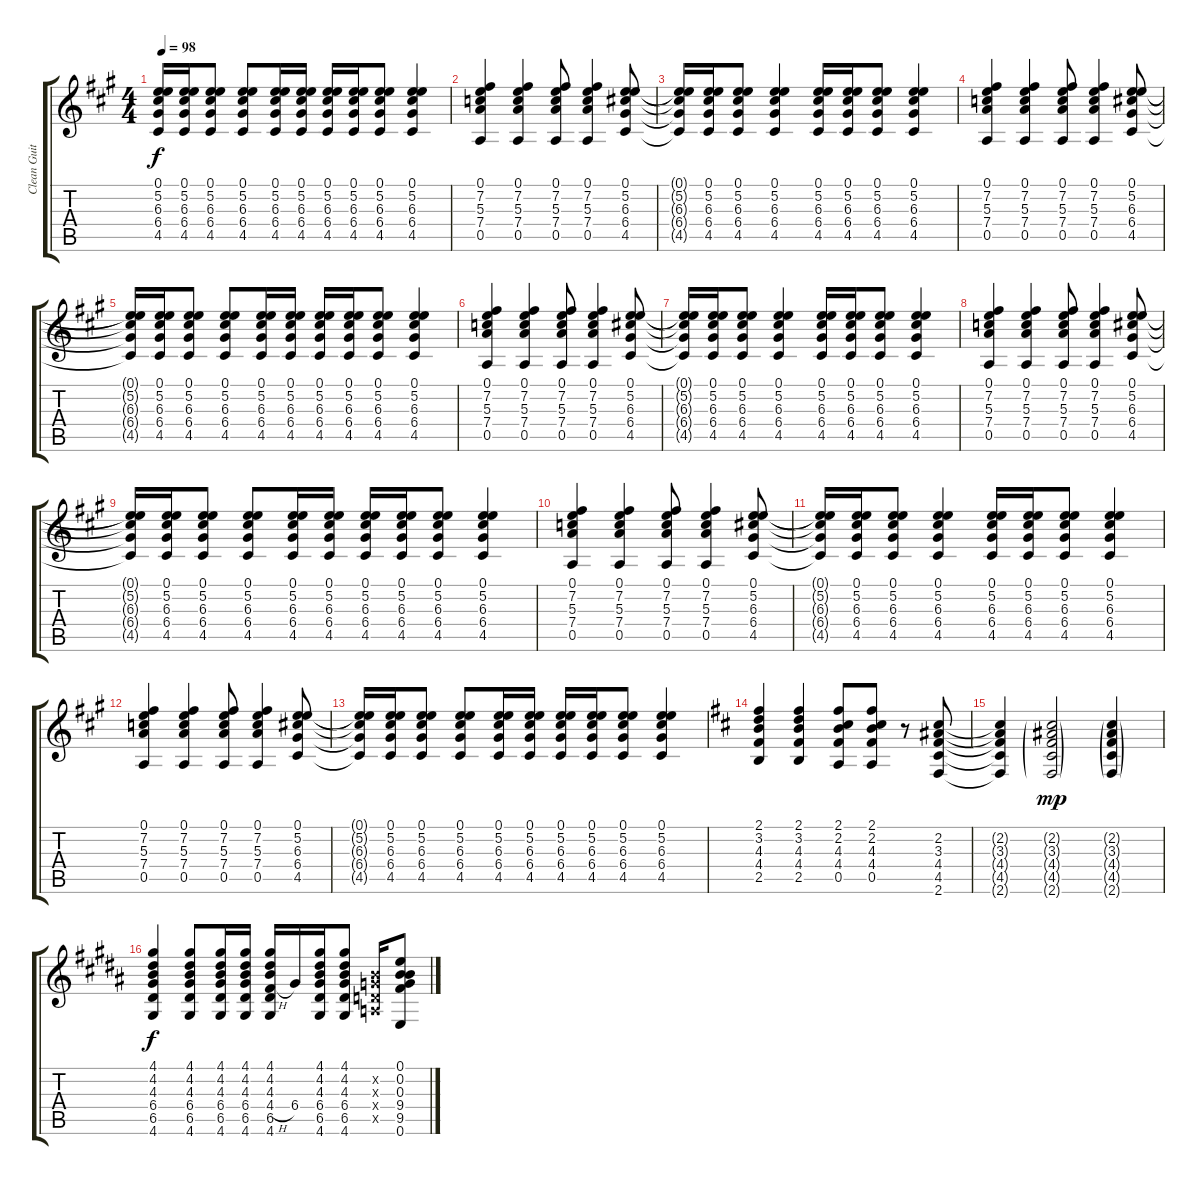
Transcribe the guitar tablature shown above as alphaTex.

\track ("Clean Guitar" "Clean Guit") {instrument acousticguitarsteel}
\staff {score tabs}
\tuning (E4 B3 G3 D3 A2 E2) {hide}
\ts (4 4)
\tempo 98
\clef g2
\ks f#minor
(0.1{t} 5.2{t} 6.3{t} 6.4{t} 4.5{t}).16{dy f} (0.1 5.2 6.3 6.4 4.5).16 (0.1 5.2 6.3 6.4 4.5).8 (0.1 5.2 6.3 6.4 4.5).8 (0.1 5.2 6.3 6.4 4.5).16 (0.1 5.2 6.3 6.4 4.5).16 (0.1 5.2 6.3 6.4 4.5).16 (0.1 5.2 6.3 6.4 4.5).16 (0.1 5.2 6.3 6.4 4.5).8 (0.1 5.2 6.3 6.4 4.5).4 |
(0.1 7.2 5.3 7.4 0.5).4 (0.1 7.2 5.3 7.4 0.5).4 (0.1 7.2 5.3 7.4 0.5).8 (0.1 7.2 5.3 7.4 0.5).4 (0.1 5.2 6.3 6.4 4.5).8 |
(0.1{t} 5.2{t} 6.3{t} 6.4{t} 4.5{t}).16 (0.1 5.2 6.3 6.4 4.5).16 (0.1 5.2 6.3 6.4 4.5).8 (0.1 5.2 6.3 6.4 4.5).4 (0.1 5.2 6.3 6.4 4.5).16 (0.1 5.2 6.3 6.4 4.5).16 (0.1 5.2 6.3 6.4 4.5).8 (0.1 5.2 6.3 6.4 4.5).4 |
(0.1 7.2 5.3 7.4 0.5).4 (0.1 7.2 5.3 7.4 0.5).4 (0.1 7.2 5.3 7.4 0.5).8 (0.1 7.2 5.3 7.4 0.5).4 (0.1 5.2 6.3 6.4 4.5).8 |
(0.1{t} 5.2{t} 6.3{t} 6.4{t} 4.5{t}).16 (0.1 5.2 6.3 6.4 4.5).16 (0.1 5.2 6.3 6.4 4.5).8 (0.1 5.2 6.3 6.4 4.5).8 (0.1 5.2 6.3 6.4 4.5).16 (0.1 5.2 6.3 6.4 4.5).16 (0.1 5.2 6.3 6.4 4.5).16 (0.1 5.2 6.3 6.4 4.5).16 (0.1 5.2 6.3 6.4 4.5).8 (0.1 5.2 6.3 6.4 4.5).4 |
(0.1 7.2 5.3 7.4 0.5).4 (0.1 7.2 5.3 7.4 0.5).4 (0.1 7.2 5.3 7.4 0.5).8 (0.1 7.2 5.3 7.4 0.5).4 (0.1 5.2 6.3 6.4 4.5).8 |
(0.1{t} 5.2{t} 6.3{t} 6.4{t} 4.5{t}).16 (0.1 5.2 6.3 6.4 4.5).16 (0.1 5.2 6.3 6.4 4.5).8 (0.1 5.2 6.3 6.4 4.5).4 (0.1 5.2 6.3 6.4 4.5).16 (0.1 5.2 6.3 6.4 4.5).16 (0.1 5.2 6.3 6.4 4.5).8 (0.1 5.2 6.3 6.4 4.5).4 |
(0.1 7.2 5.3 7.4 0.5).4 (0.1 7.2 5.3 7.4 0.5).4 (0.1 7.2 5.3 7.4 0.5).8 (0.1 7.2 5.3 7.4 0.5).4 (0.1 5.2 6.3 6.4 4.5).8 |
(0.1{t} 5.2{t} 6.3{t} 6.4{t} 4.5{t}).16 (0.1 5.2 6.3 6.4 4.5).16 (0.1 5.2 6.3 6.4 4.5).8 (0.1 5.2 6.3 6.4 4.5).8 (0.1 5.2 6.3 6.4 4.5).16 (0.1 5.2 6.3 6.4 4.5).16 (0.1 5.2 6.3 6.4 4.5).16 (0.1 5.2 6.3 6.4 4.5).16 (0.1 5.2 6.3 6.4 4.5).8 (0.1 5.2 6.3 6.4 4.5).4 |
(0.1 7.2 5.3 7.4 0.5).4 (0.1 7.2 5.3 7.4 0.5).4 (0.1 7.2 5.3 7.4 0.5).8 (0.1 7.2 5.3 7.4 0.5).4 (0.1 5.2 6.3 6.4 4.5).8 |
(0.1{t} 5.2{t} 6.3{t} 6.4{t} 4.5{t}).16 (0.1 5.2 6.3 6.4 4.5).16 (0.1 5.2 6.3 6.4 4.5).8 (0.1 5.2 6.3 6.4 4.5).4 (0.1 5.2 6.3 6.4 4.5).16 (0.1 5.2 6.3 6.4 4.5).16 (0.1 5.2 6.3 6.4 4.5).8 (0.1 5.2 6.3 6.4 4.5).4 |
(0.1 7.2 5.3 7.4 0.5).4 (0.1 7.2 5.3 7.4 0.5).4 (0.1 7.2 5.3 7.4 0.5).8 (0.1 7.2 5.3 7.4 0.5).4 (0.1 5.2 6.3 6.4 4.5).8 |
(0.1{t} 5.2{t} 6.3{t} 6.4{t} 4.5{t}).16 (0.1 5.2 6.3 6.4 4.5).16 (0.1 5.2 6.3 6.4 4.5).8 (0.1 5.2 6.3 6.4 4.5).8 (0.1 5.2 6.3 6.4 4.5).16 (0.1 5.2 6.3 6.4 4.5).16 (0.1 5.2 6.3 6.4 4.5).16 (0.1 5.2 6.3 6.4 4.5).16 (0.1 5.2 6.3 6.4 4.5).8 (0.1 5.2 6.3 6.4 4.5).4 |
\ks bminor
(2.1 3.2 4.3 4.4 2.5).4 (2.1 3.2 4.3 4.4 2.5).4 (2.1 2.2 4.3 4.4 0.5).8 (2.1 2.2 4.3 4.4 0.5).8 r.8 (2.2 3.3 4.4 4.5 2.6).8 |
(2.2{t} 3.3{t} 4.4{t} 4.5{t} 2.6{t}).4 (2.2{g} 3.3{g} 4.4{g} 4.5{g} 2.6{g}).2{dy mp} (2.2{g} 3.3{g} 4.4{g} 4.5{g} 2.6{g}).4 |
\ks g#minor
(4.1 4.2 4.3 6.4 6.5 4.6).4{dy f} (4.1 4.2 4.3 6.4 6.5 4.6).8 (4.1 4.2 4.3 6.4 6.5 4.6).16 (4.1 4.2 4.3 6.4 6.5 4.6).16 (4.1 4.2 4.3 4.4{h} 6.5 4.6).16 6.4.16 (4.1 4.2 4.3 6.4 6.5 4.6).16 (4.1 4.2 4.3 6.4 6.5 4.6).8 (0.2{x} 0.3{x} 0.4{x} 0.5{x}).16 (0.1 0.2 0.3 9.4 9.5 0.6).8
